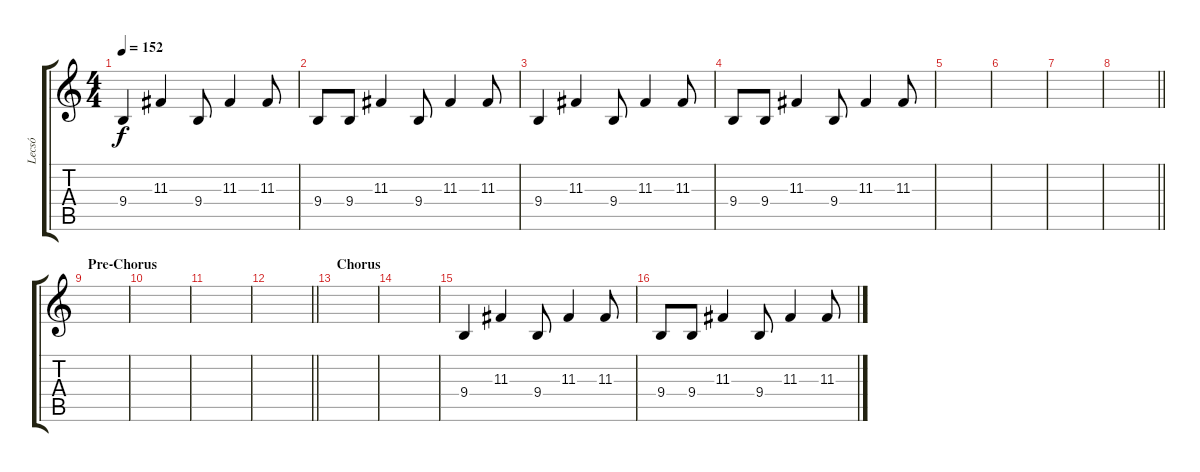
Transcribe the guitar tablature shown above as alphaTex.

\track ("Lecsó" "Lecsó") {instrument stringensemble1}
\staff {score tabs}
\tuning (E4 B3 G3 D3 A2 E2) {hide}
\ts (4 4)
\tempo 152
\clef g2
\ks c
9.4.4{dy f} 11.3.4 9.4.8 11.3.4 11.3.8 |
9.4.8 9.4.8 11.3.4 9.4.8 11.3.4 11.3.8 |
9.4.4 11.3.4 9.4.8 11.3.4 11.3.8 |
9.4.8 9.4.8 11.3.4 9.4.8 11.3.4 11.3.8 |
|
|
|
\barLineRight lightlight
|
\section ("" "Pre-Chorus")
|
|
|
\barLineRight lightlight
|
\section ("" "Chorus")
|
|
9.4.4 11.3.4 9.4.8 11.3.4 11.3.8 |
9.4.8 9.4.8 11.3.4 9.4.8 11.3.4 11.3.8
